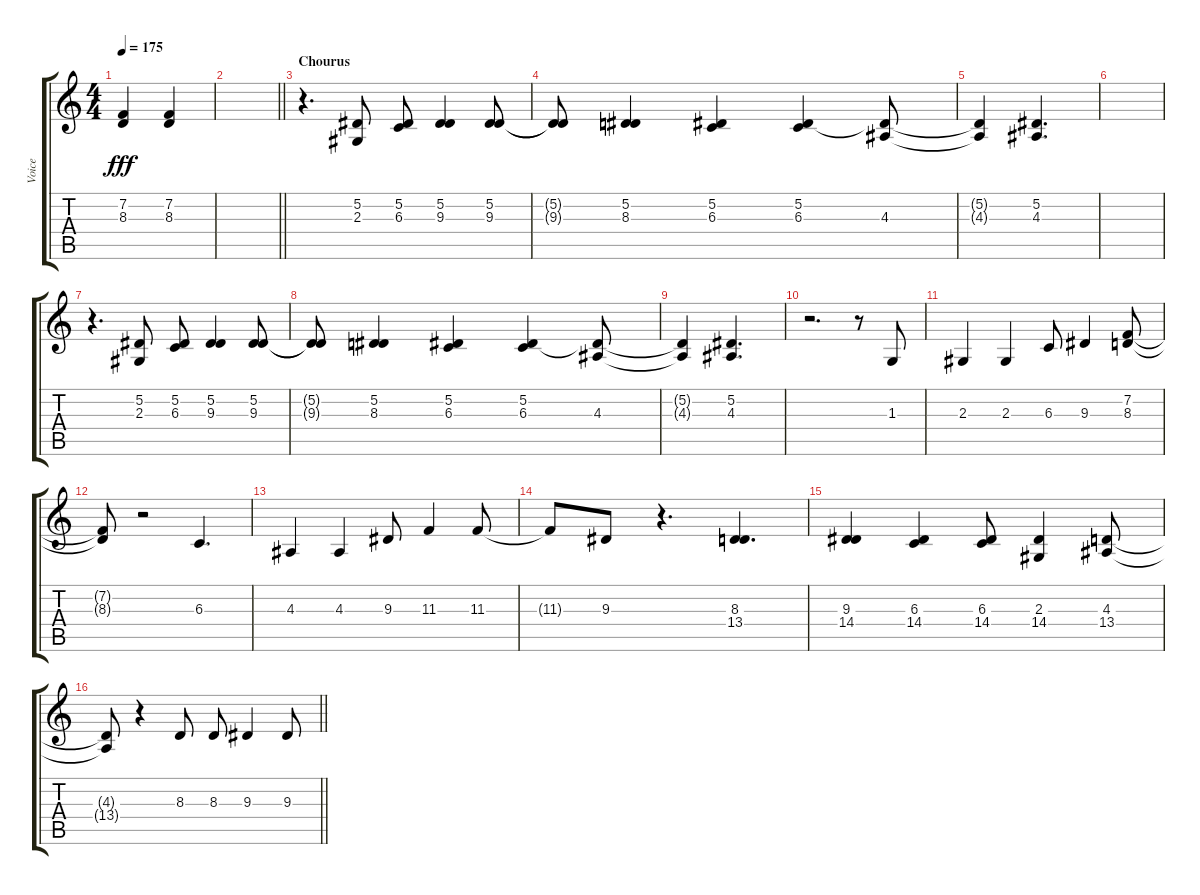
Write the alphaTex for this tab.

\track ("Voice" "Voice") {instrument drawbarorgan}
\staff {score tabs}
\tuning (Eb4 Bb3 Gb3 Db3 Ab2 Eb2) {hide}
\ts (4 4)
\tempo 175
\clef g2
\ks c
(7.2{t} 8.3{t}).4{dy fff} (7.2 8.3).4 |
\barLineRight lightlight
|
\section ("" "Chourus")
r.4{d} (5.2 2.3).8 (5.2 6.3).8 (5.2 9.3).4 (5.2 9.3).8 |
(5.2{t} 9.3{t}).8 (5.2 8.3).4 (5.2 6.3).4 (5.2 6.3).4 (5.2{t} 4.3).8 |
(5.2{t} 4.3{t}).4 (5.2 4.3).4{d} |
|
r.4{d} (5.2 2.3).8 (5.2 6.3).8 (5.2 9.3).4 (5.2 9.3).8 |
(5.2{t} 9.3{t}).8 (5.2 8.3).4 (5.2 6.3).4 (5.2 6.3).4 (5.2{t} 4.3).8 |
(5.2{t} 4.3{t}).4 (5.2 4.3).4{d} |
r.2{d} r.8 1.3.8 |
2.3.4 2.3.4 6.3.8 9.3.4 (7.2 8.3).8 |
(7.2{t} 8.3{t}).8 r.2 6.3.4{d} |
4.3.4 4.3.4 9.3.8 11.3.4 11.3.8 |
11.3{t}.8 9.3.8 r.4{d} (8.3 13.4).4{d} |
(9.3 14.4).4 (6.3 14.4).4 (6.3 14.4).8 (2.3 14.4).4 (4.3 13.4).8 |
\barLineRight lightlight
(4.3{t} 13.4{t}).8 r.4 8.3.8 8.3.8 9.3.4 9.3.8
